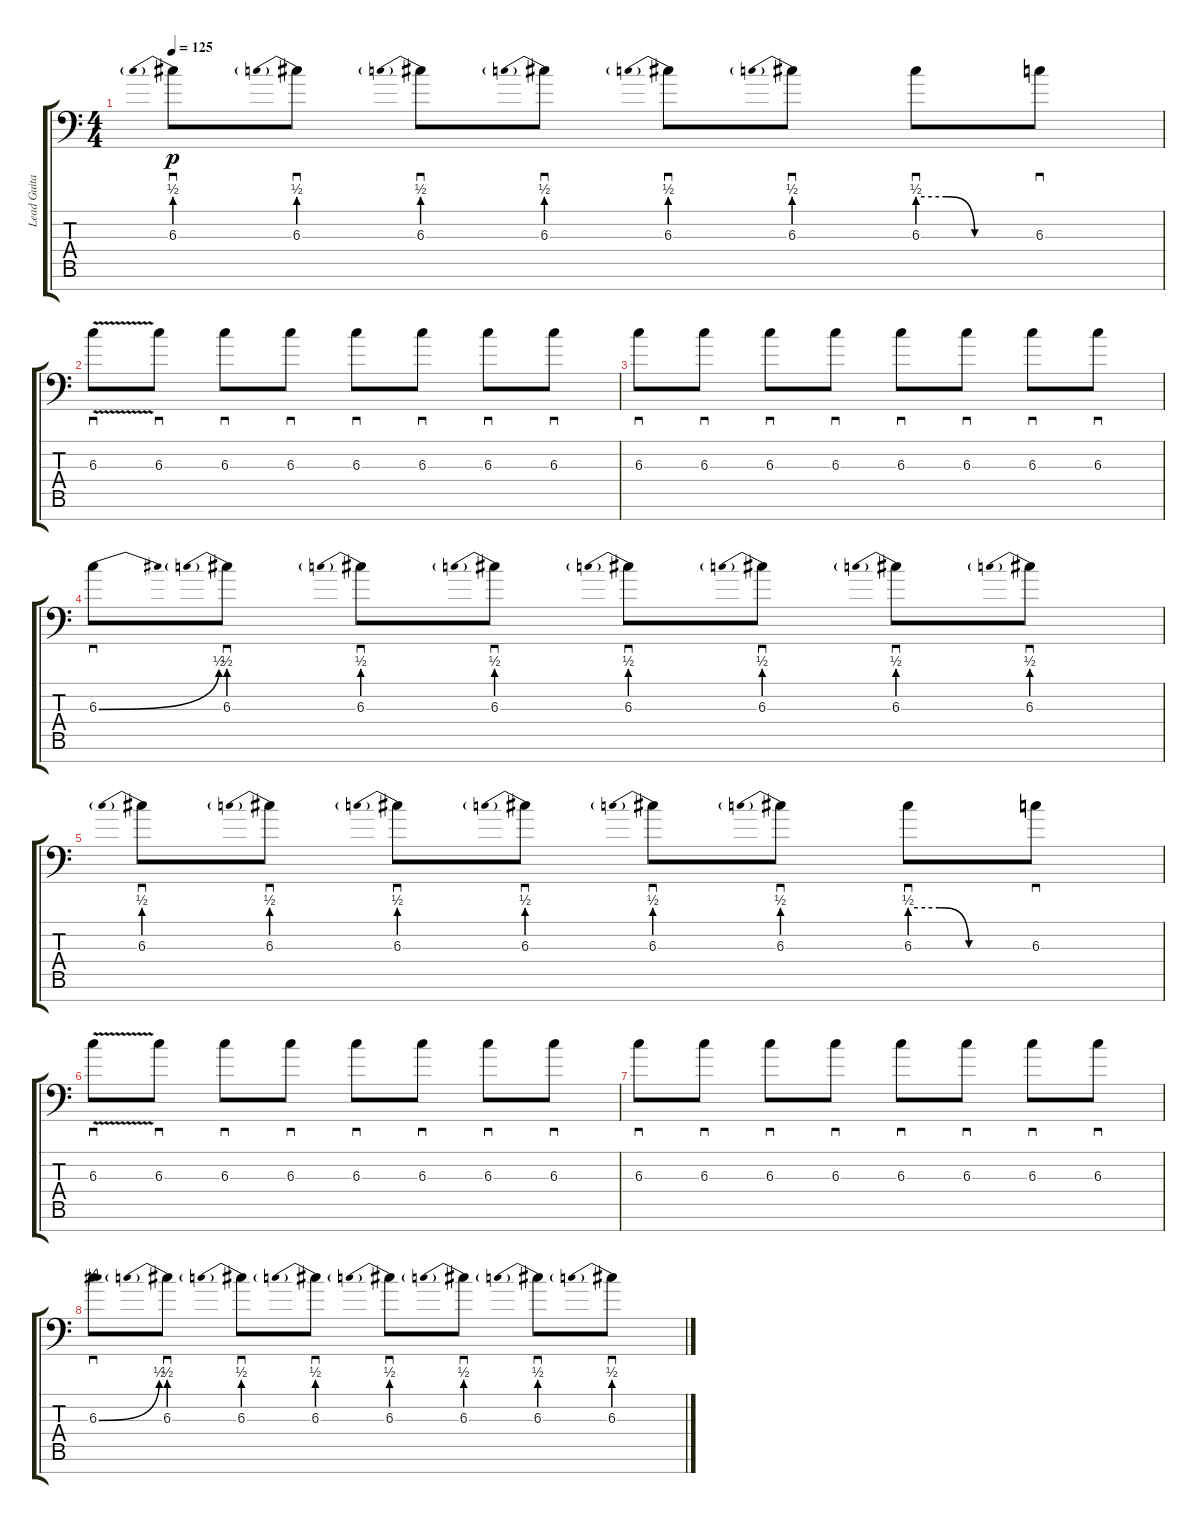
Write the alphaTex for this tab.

\track ("Lead Guitar" "Lead Guita") {instrument distortionguitar}
\staff {score tabs}
\tuning (Eb4 Bb3 Gb3 Db3 Ab2 Eb2 Ab1) {hide}
\ts (4 4)
\tempo 125
\clef f4
\ks c
6.3{be (prebend 0 2 60 2)}.8{sd dy p} 6.3{be (prebend 0 2 60 2)}.8{sd} 6.3{be (prebend 0 2 60 2)}.8{sd} 6.3{be (prebend 0 2 60 2)}.8{sd} 6.3{be (prebend 0 2 60 2)}.8{sd} 6.3{be (prebend 0 2 60 2)}.8{sd} 6.3{be (custom 0 2 15 2 30 0 60 0)}.8{sd} 6.3.8{sd} |
6.3{v}.8{sd} 6.3.8{sd} 6.3.8{sd} 6.3.8{sd} 6.3.8{sd} 6.3.8{sd} 6.3.8{sd} 6.3.8{sd} |
6.3.8{sd} 6.3.8{sd} 6.3.8{sd} 6.3.8{sd} 6.3.8{sd} 6.3.8{sd} 6.3.8{sd} 6.3.8{sd} |
6.3{be (bend 0 0 60 2)}.8{sd} 6.3{be (prebend 0 2 60 2)}.8{sd} 6.3{be (prebend 0 2 60 2)}.8{sd} 6.3{be (prebend 0 2 60 2)}.8{sd} 6.3{be (prebend 0 2 60 2)}.8{sd} 6.3{be (prebend 0 2 60 2)}.8{sd} 6.3{be (prebend 0 2 60 2)}.8{sd} 6.3{be (prebend 0 2 60 2)}.8{sd} |
6.3{be (prebend 0 2 60 2)}.8{sd} 6.3{be (prebend 0 2 60 2)}.8{sd} 6.3{be (prebend 0 2 60 2)}.8{sd} 6.3{be (prebend 0 2 60 2)}.8{sd} 6.3{be (prebend 0 2 60 2)}.8{sd} 6.3{be (prebend 0 2 60 2)}.8{sd} 6.3{be (custom 0 2 15 2 30 0 60 0)}.8{sd} 6.3.8{sd} |
6.3{v}.8{sd} 6.3.8{sd} 6.3.8{sd} 6.3.8{sd} 6.3.8{sd} 6.3.8{sd} 6.3.8{sd} 6.3.8{sd} |
6.3.8{sd} 6.3.8{sd} 6.3.8{sd} 6.3.8{sd} 6.3.8{sd} 6.3.8{sd} 6.3.8{sd} 6.3.8{sd} |
6.3{be (bend 0 0 60 2)}.8{sd} 6.3{be (prebend 0 2 60 2)}.8{sd} 6.3{be (prebend 0 2 60 2)}.8{sd} 6.3{be (prebend 0 2 60 2)}.8{sd} 6.3{be (prebend 0 2 60 2)}.8{sd} 6.3{be (prebend 0 2 60 2)}.8{sd} 6.3{be (prebend 0 2 60 2)}.8{sd} 6.3{be (prebend 0 2 60 2)}.8{sd}
